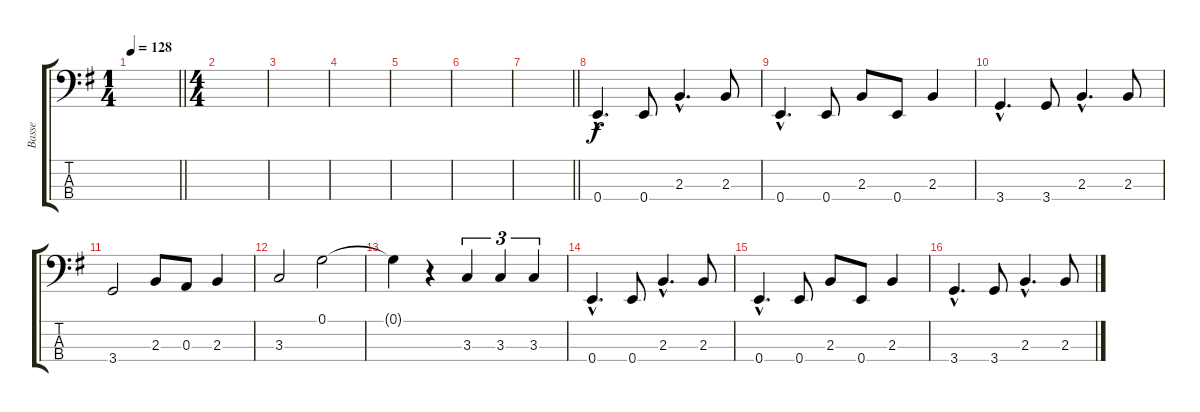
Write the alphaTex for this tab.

\track ("Basse" "Basse") {instrument electricbassfinger}
\staff {score tabs}
\tuning (G2 D2 A1 E1) {hide}
\ts (1 4)
\tempo 128
\clef f4
\barLineRight lightlight
\ks g
|
\ts (4 4)
|
|
|
|
|
\barLineRight lightlight
|
0.4{hac}.4{d} 0.4.8 2.3{hac}.4{d} 2.3.8 |
0.4{hac}.4{d} 0.4.8 2.3.8 0.4.8 2.3.4 |
3.4{hac}.4{d} 3.4.8 2.3{hac}.4{d} 2.3.8 |
3.4.2 2.3.8 0.3.8 2.3.4 |
3.3.2 0.1.2 |
0.1{t}.4 r.4 3.3.4{tu (3 2)} 3.3.4{tu (3 2)} 3.3.4{tu (3 2)} |
0.4{hac}.4{d} 0.4.8 2.3{hac}.4{d} 2.3.8 |
0.4{hac}.4{d} 0.4.8 2.3.8 0.4.8 2.3.4 |
3.4{hac}.4{d} 3.4.8 2.3{hac}.4{d} 2.3.8
